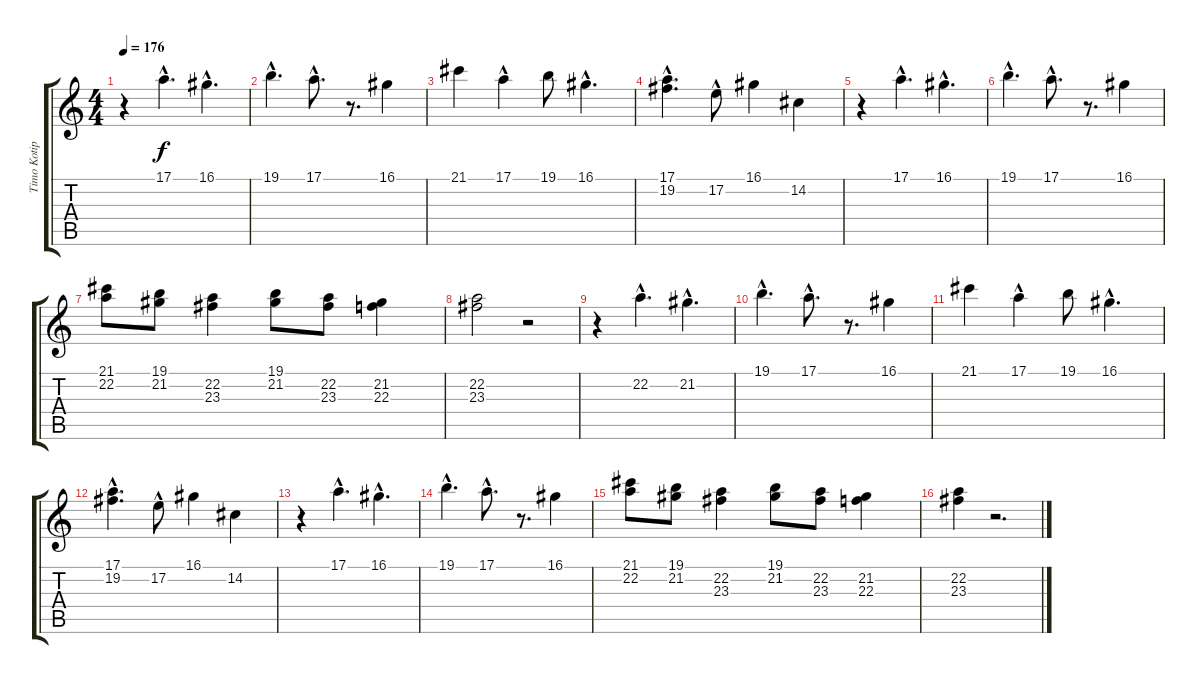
\track ("Timo Kotipelto" "Timo Kotip") {instrument lead3calliope}
\staff {score tabs}
\tuning (E4 B3 G3 D3 A2 E2) {hide}
\ts (4 4)
\tempo 176
\clef g2
\ks c
r.4{dy f} 17.1{hac}.4{d} 16.1{hac}.4{d} |
19.1{hac}.4{d} 17.1{hac}.8{d} r.8{d} 16.1.4 |
21.1.4 17.1{hac}.4 19.1.8 16.1{hac}.4{d} |
(17.1 19.2{hac}).4{d} 17.2{hac}.8 16.1.4 14.2.4 |
r.4 17.1{hac}.4{d} 16.1{hac}.4{d} |
19.1{hac}.4{d} 17.1{hac}.8{d} r.8{d} 16.1.4 |
(21.1 22.2).8 (19.1 21.2).8 (22.2 23.3).4 (19.1 21.2).8 (22.2 23.3).8 (21.2 22.3).4 |
(22.2 23.3).2 r.2 |
r.4 22.2{hac}.4{d} 21.2{hac}.4{d} |
19.1{hac}.4{d} 17.1{hac}.8{d} r.8{d} 16.1.4 |
21.1.4 17.1{hac}.4 19.1.8 16.1{hac}.4{d} |
(17.1 19.2{hac}).4{d} 17.2{hac}.8 16.1.4 14.2.4 |
r.4 17.1{hac}.4{d} 16.1{hac}.4{d} |
19.1{hac}.4{d} 17.1{hac}.8{d} r.8{d} 16.1.4 |
(21.1 22.2).8 (19.1 21.2).8 (22.2 23.3).4 (19.1 21.2).8 (22.2 23.3).8 (21.2 22.3).4 |
(22.2 23.3).4 r.2{d}
